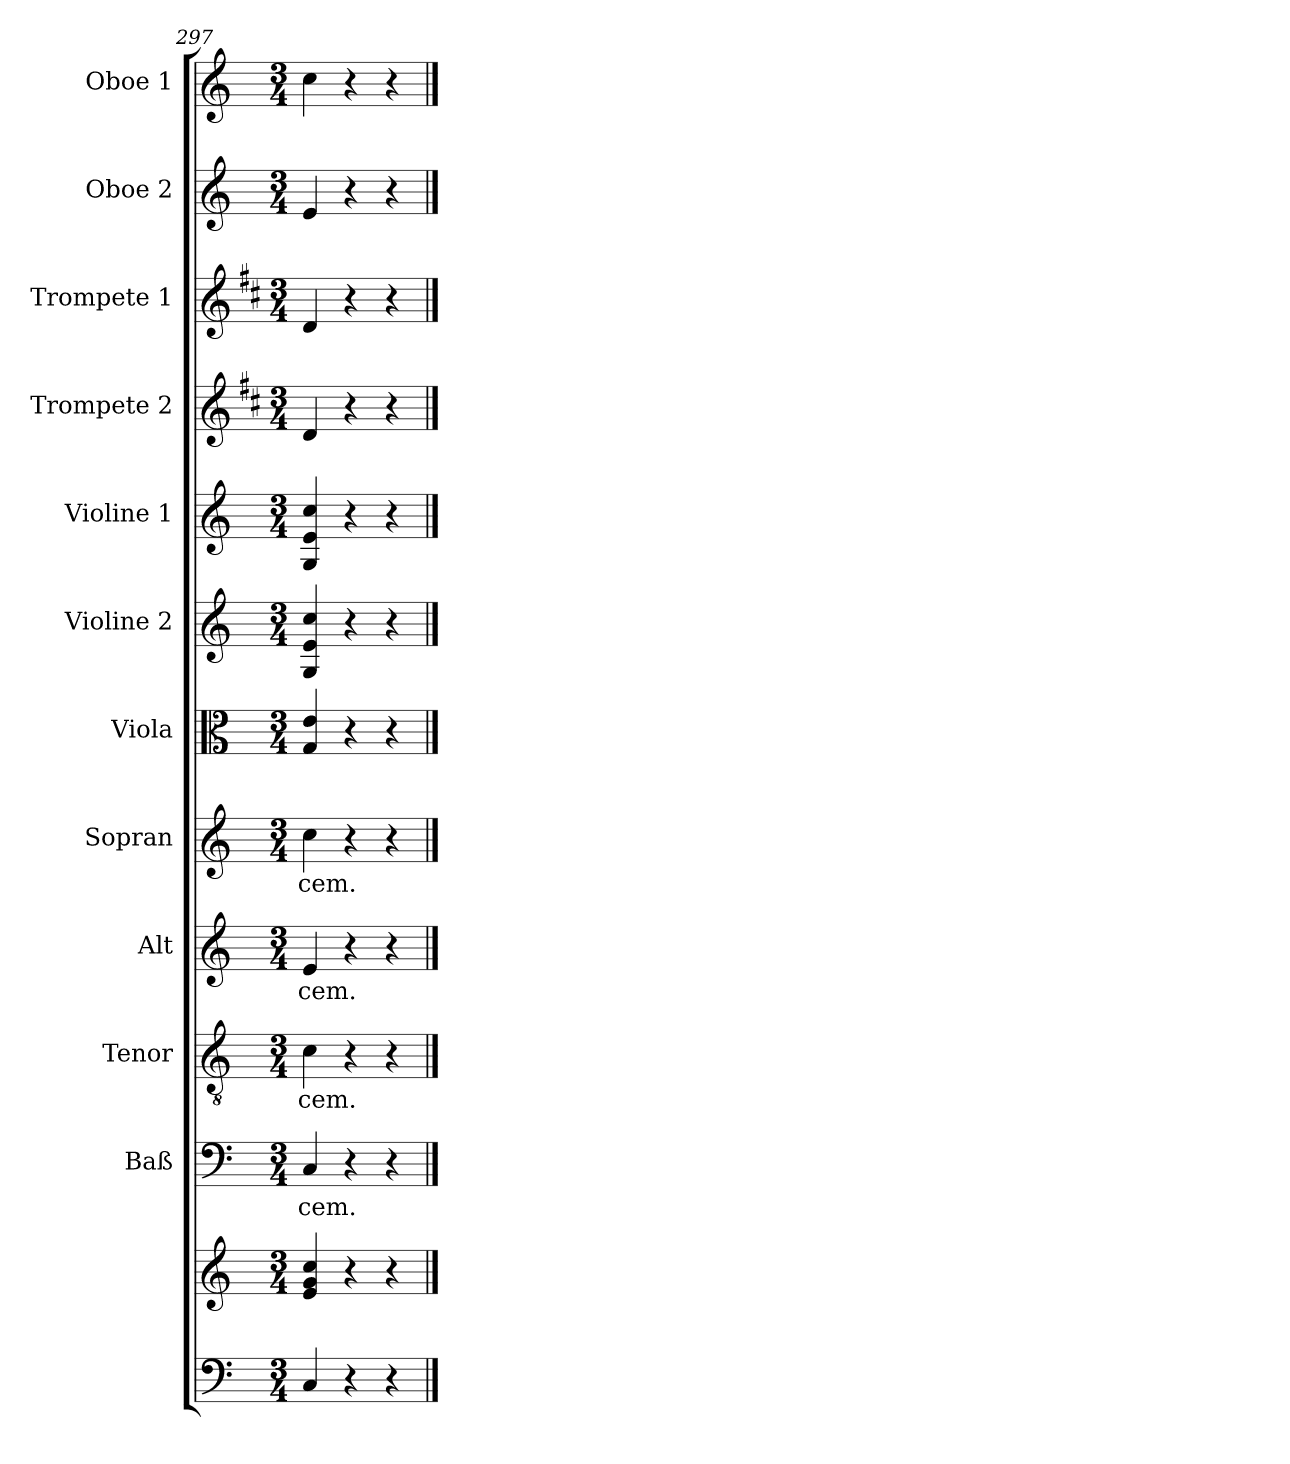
**kern	**kern	**kern	**text	**kern	**text	**kern	**text	**kern	**text	**kern	**kern	**kern	**kern	**kern	**kern	**kern
*part12	*part12	*part11	*part11	*part10	*part10	*part9	*part9	*part8	*part8	*part7	*part6	*part5	*part4	*part3	*part2	*part1
*staff13	*staff12	*staff11	*staff11	*staff10	*staff10	*staff9	*staff9	*staff8	*staff8	*staff7	*staff6	*staff5	*staff4	*staff3	*staff2	*staff1
*	*	*I"Baß	*	*I"Tenor	*	*I"Alt	*	*I"Sopran	*	*I"Viola	*I"Violine 2	*I"Violine 1	*I"Trompete 2	*I"Trompete 1	*I"Oboe 2	*I"Oboe 1
*	*	*I'Baß	*	*I'Ten	*	*I'Alt	*	*I'Sop	*	*I'Vla.	*I'Vln. 2	*I'Vln. 1	*I'Trp. 2	*I'Trp. 1	*I'Ob. 2	*I'Ob. 1
*clefF4	*clefG2	*clefF4	*	*clefGv2	*	*clefG2	*	*clefG2	*	*clefC3	*clefG2	*clefG2	*clefG2	*clefG2	*clefG2	*clefG2
*	*	*	*	*	*	*	*	*	*	*	*	*	*ITrd1c2	*ITrd1c2	*	*
*k[]	*k[]	*k[]	*	*k[]	*	*k[]	*	*k[]	*	*k[]	*k[]	*k[]	*k[]	*k[]	*k[]	*k[]
*C:	*C:	*C:	*	*C:	*	*C:	*	*C:	*	*C:	*C:	*C:	*C:	*C:	*C:	*C:
*M3/4	*M3/4	*M3/4	*	*M3/4	*	*M3/4	*	*M3/4	*	*M3/4	*M3/4	*M3/4	*M3/4	*M3/4	*M3/4	*M3/4
=297	=297	=297	=297	=297	=297	=297	=297	=297	=297	=297	=297	=297	=297	=297	=297	=297
!	!	!	!LO:LY:b	!	!LO:LY:b	!	!LO:LY:b	!	!LO:LY:b	!	!	!	!	!	!	!
4C/	4e/ 4g/ 4cc/	4C/	-cem.	4c\	-cem.	4e/	-cem.	4cc\	-cem.	4G/ 4e/	4G/ 4e/ 4cc/	4G/ 4e/ 4cc/	4c/	4c/	4e/	4cc\
4r	4r	4r	.	4r	.	4r	.	4r	.	4r	4r	4r	4r	4r	4r	4r
4r	4r	4r	.	4r	.	4r	.	4r	.	4r	4r	4r	4r	4r	4r	4r
==	==	==	==	==	==	==	==	==	==	==	==	==	==	==	==	==
*-	*-	*-	*-	*-	*-	*-	*-	*-	*-	*-	*-	*-	*-	*-	*-	*-
